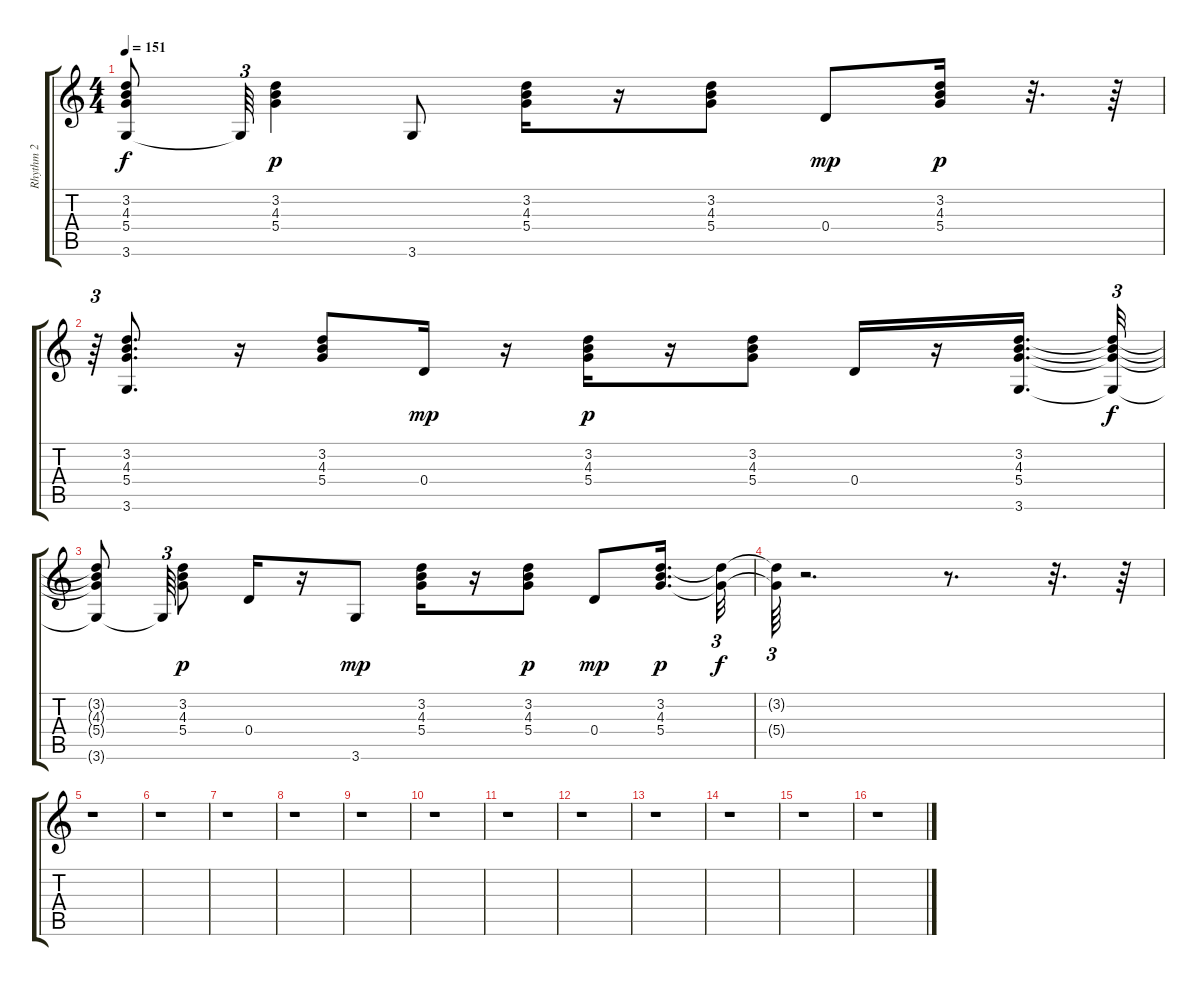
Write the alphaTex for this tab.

\track ("Rhythm 2" "Rhythm 2") {instrument distortionguitar}
\staff {score tabs}
\tuning (E4 B3 G3 D3 A2 E2) {hide}
\ts (4 4)
\tempo 151
\clef g2
\ks c
(3.2{t} 4.3{t} 5.4{t} 3.6{t}).8{dy f} 3.6{t}.64{tu (3 2)} (3.2 4.3 5.4).4{dy p} 3.6.8 (3.2 4.3 5.4).16 r.16 (3.2 4.3 5.4).8 0.4.8{dy mp} (3.2 4.3 5.4).16{dy p} r.32{d} r.64 |
r.64{tu (3 2)} (3.2 4.3 5.4 3.6).8{d} r.16 (3.2 4.3 5.4).8 0.4.16{dy mp} r.16 (3.2 4.3 5.4).16{dy p} r.16 (3.2 4.3 5.4).8 0.4.16 r.16 (3.2 4.3 5.4 3.6).16{d} (3.2{t} 4.3{t} 5.4{t} 3.6{t}).32{tu (3 2) dy f} |
(3.2{t} 4.3{t} 5.4{t} 3.6{t}).8 3.6{t}.64{tu (3 2)} (3.2 4.3 5.4).8{dy p} 0.4.16 r.16 3.6.8{dy mp} (3.2 4.3 5.4).16 r.16 (3.2 4.3 5.4).8{dy p} 0.4.8{dy mp} (3.2 4.3 5.4).16{d dy p} (3.2{t} 5.4{t}).32{tu (3 2) dy f} |
(3.2{t} 5.4{t}).64{tu (3 2)} r.2{d} r.8{d} r.32{d} r.64 |
r.1 |
r.1 |
r.1 |
r.1 |
r.1 |
r.1 |
r.1 |
r.1 |
r.1 |
r.1 |
r.1 |
r.1
